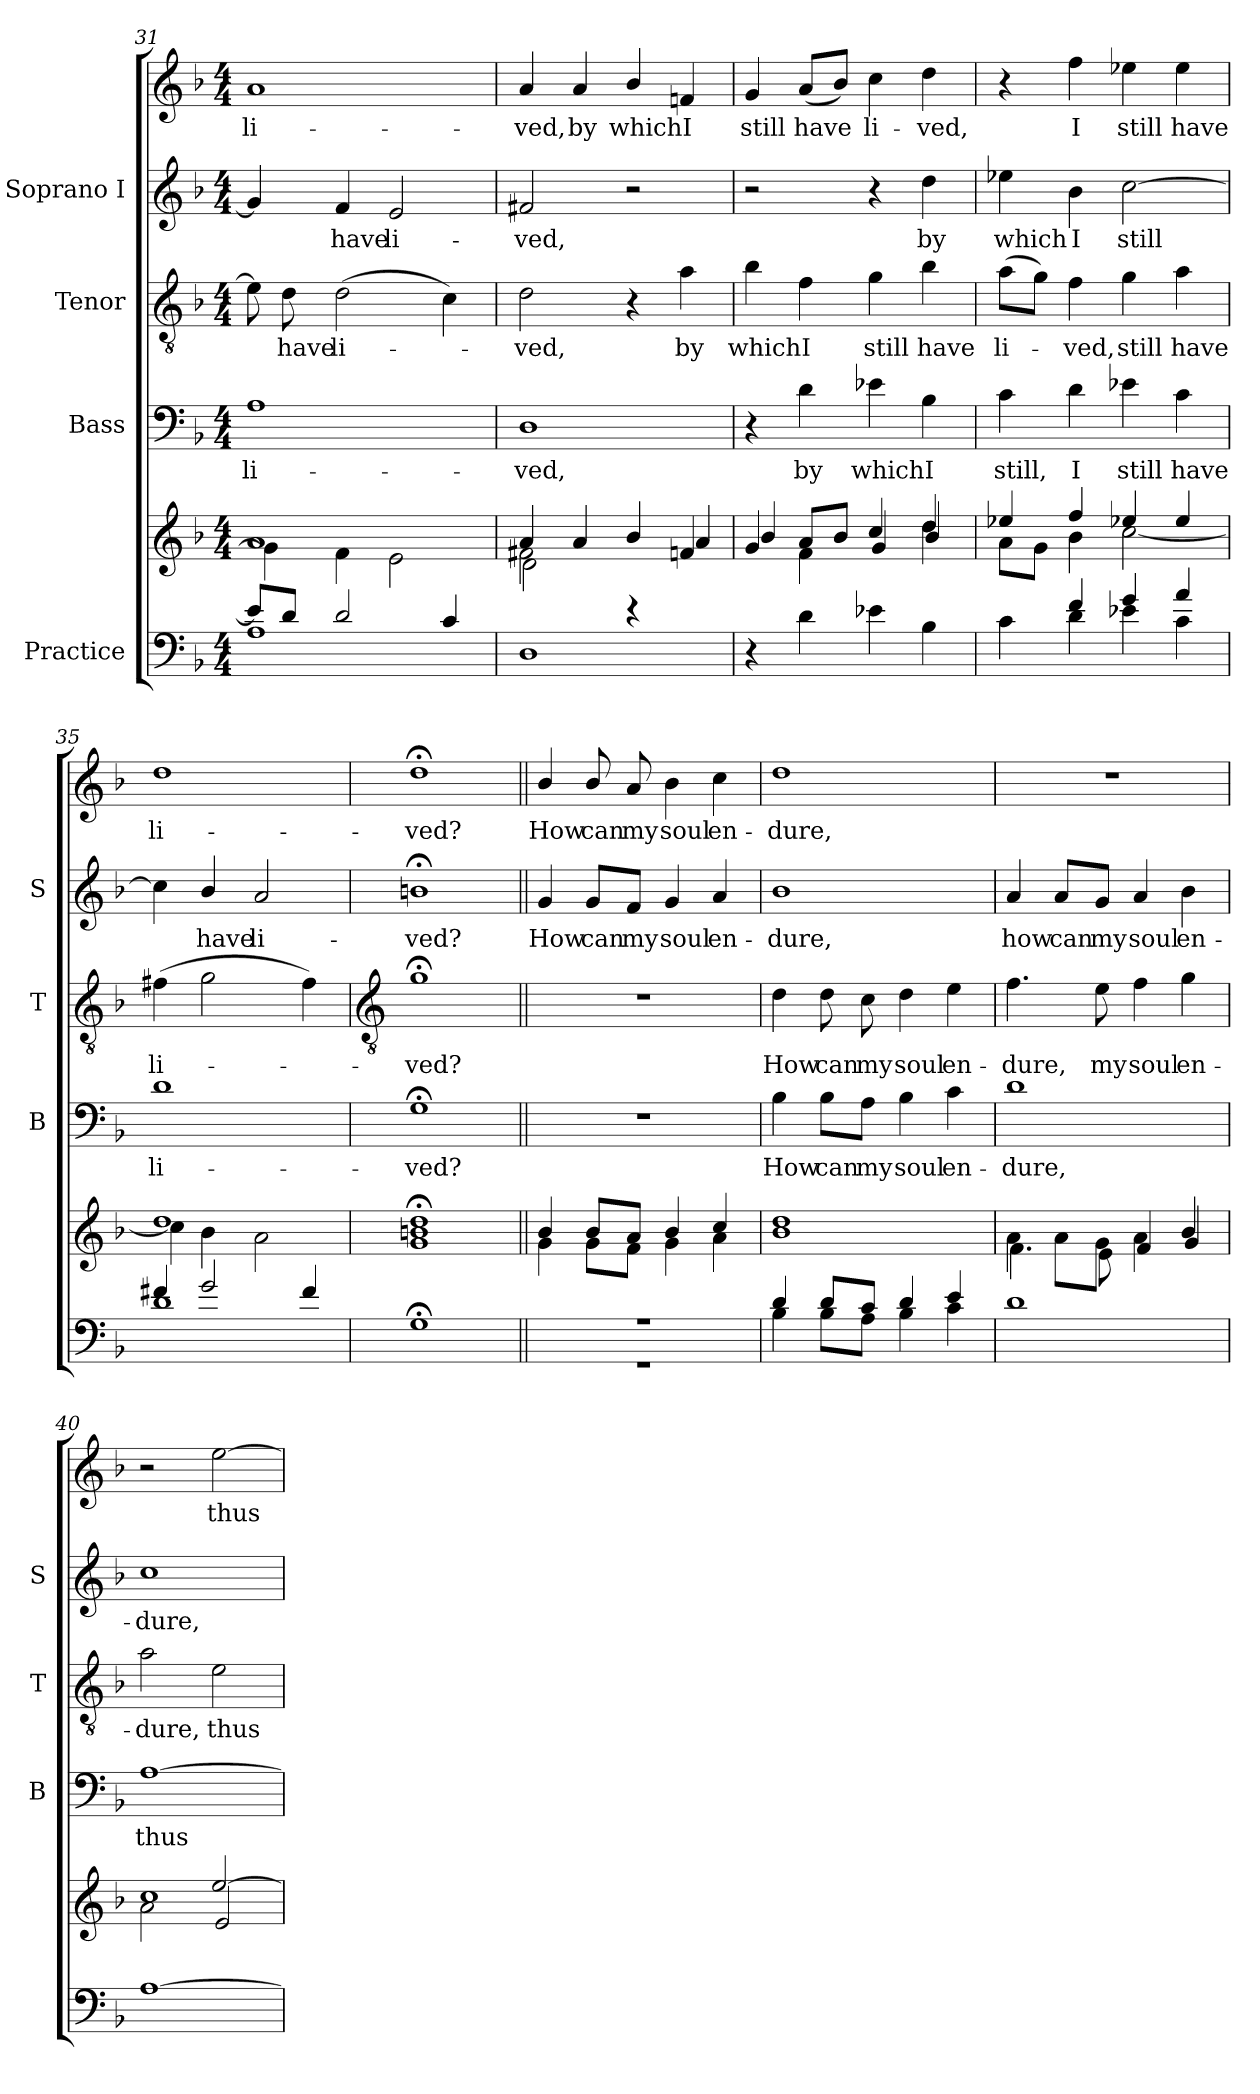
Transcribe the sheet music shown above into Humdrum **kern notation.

**kern	**kern	**kern	**text	**kern	**text	**kern	**text	**kern	**text
*part4	*part4	*part3	*part3	*part2	*part2	*part1	*part1	*part1	*part1
*staff6	*staff5	*staff4	*staff4	*staff3	*staff3	*staff2	*staff2	*staff1	*staff1
*I"Practice	*	*I"Bass	*	*I"Tenor	*	*I"Soprano I	*	*	*
*	*	*I'B	*	*I'T	*	*I'S	*	*	*
!!LO:LB:g=z
*clefF4	*clefG2	*clefF4	*	*clefGv2	*	*clefG2	*	*clefG2	*
*k[b-]	*k[b-]	*k[b-]	*	*k[b-]	*	*k[b-]	*	*k[b-]	*
*F:	*F:	*F:	*	*F:	*	*F:	*	*F:	*
*M4/4	*M4/4	*M4/4	*	*M4/4	*	*M4/4	*	*M4/4	*
=31	=31	=31	=31	=31	=31	=31	=31	=31	=31
*^	*^	*	*	*	*	*	*	*	*
!	!	!	!	!	!LO:LY:b	!	!	!	!	!	!LO:LY:b
8e/L]	1A	1a	4g\]	1A	li-	8e]	.	4g]	.	1a	li-
!	!	!	!	!	!	!	!LO:LY:b	!	!	!	!
8d/J	.	.	.	.	.	8d	have	.	.	.	.
!	!	!	!	!	!	!	!LO:LY:b	!	!LO:LY:b	!	!
2d/	.	.	4f\	.	.	(>2d	li-	4f	-have	.	.
!	!	!	!	!	!	!	!	!	!LO:LY:b	!	!
.	.	.	2e\	.	.	.	.	2e	li-	.	.
4c/	.	.	.	.	.	4c)	.	.	.	.	.
=32	=32	=32	=32	=32	=32	=32	=32	=32	=32	=32	=32
*	*	*	*^	*	*	*	*	*	*	*	*
!	!	!	!	!	!	!LO:LY:b	!	!LO:LY:b	!	!LO:LY:b	!	!LO:LY:b
2ryy	1D	4a	2f#X\	2d\	1D	-ved,	2d	ved,	2f#X	ved,	4a	-ved,
!	!	!	!	!	!	!	!	!	!	!	!	!LO:LY:b
.	.	4a	.	.	.	.	.	.	.	.	4a	by
!	!	!	!	!	!	!	!	!	!	!	!	!LO:LY:b
4r	.	4b-/	2ryy	4ryy	.	.	4r	.	2r	.	4b-/	which
!	!	!	!	!	!	!	!	!LO:LY:b	!	!	!	!LO:LY:b
4ryy	.	4fn	.	4a	.	.	4a	by	.	.	4fn	I
*v	*v	*	*	*	*	*	*	*	*	*	*	*
=33	=33	=33	=33	=33	=33	=33	=33	=33	=33	=33	=33
!	!	!	!	!	!	!	!LO:LY:b	!	!	!	!LO:LY:b
4r	4g	2ryy	4b-/	4r	.	4b-	which	2r	.	4g	still
!	!	!	!	!	!LO:LY:b	!	!LO:LY:b	!	!	!	!LO:LY:b
4d	8aL	.	4f\	4d	by	4f	I	.	.	(<8aL	have
.	8b-J	.	.	.	.	.	.	.	.	8b-J)	.
!	!	!	!	!	!LO:LY:b	!	!LO:LY:b	!	!	!	!LO:LY:b
4e-X	4cc/	4ryy	4g	4e-X	which	4g	still	4r	.	4cc	li-
!	!	!	!	!	!LO:LY:b	!	!LO:LY:b	!	!LO:LY:b	!	!LO:LY:b
4B-	4dd	4dd\	4b-	4B-	I	4b-	have	4dd	by	4dd	-ved,
=34	=34	=34	=34	=34	=34	=34	=34	=34	=34	=34	=34
*^	*	*	*	*	*	*	*	*	*	*	*
!	!	!	!	!	!	!LO:LY:b	!	!LO:LY:b	!	!LO:LY:b	!	!
4ryy	4c	4ryy	4ee-X/	8a\L	4c	still,	(>8aL	li-	4ee-X	which	4r	.
.	.	.	.	8g\J	.	.	8gJ)	.	.	.	.	.
!	!	!	!	!	!	!LO:LY:b	!	!LO:LY:b	!	!LO:LY:b	!	!LO:LY:b
4f	4d	4ff	4b-\	2.ryy	4d	I	4f	ved,	4b-	I	4ff	I
!	!	!	!	!	!	!LO:LY:b	!	!LO:LY:b	!	!LO:LY:b	!	!LO:LY:b
4g	4e-X	4ee-X/	[2cc\	.	4e-X	still	4g	still	[2cc	still	4ee-X	still
!	!	!	!	!	!	!LO:LY:b	!	!LO:LY:b	!	!	!	!LO:LY:b
4a	4c	4ee-/	.	.	4c	have	4a	have	.	.	4ee-	have
*	*	*	*v	*v	*	*	*	*	*	*	*	*
=35	=35	=35	=35	=35	=35	=35	=35	=35	=35	=35	=35
!	!	!	!	!	!LO:LY:b	!	!LO:LY:b	!	!	!	!LO:LY:b
4f#X/	1d	1dd	4cc\]	1d	li-	(>4f#X	li-	4cc]	.	1dd	li-
!	!	!	!	!	!	!	!	!	!LO:LY:b	!	!
2g/	.	.	4b-\	.	.	2g	.	4b-/	-have	.	.
!	!	!	!	!	!	!	!	!	!LO:LY:b	!	!
.	.	.	2a\	.	.	.	.	2a	li-	.	.
4f#/	.	.	.	.	.	4f#)	.	.	.	.	.
*v	*v	*	*	*	*	*	*	*	*	*	*
*	*v	*v	*	*	*	*	*	*	*	*
!!LO:LB:g=z
=36	=36	=36	=36	=36	=36	=36	=36	=36	=36
*	*	*	*	*clefGv2	*	*	*	*	*
*	*^	*	*	*	*	*	*	*	*
*	*	*^	*	*	*	*	*	*	*	*
!	!	!	!	!	!LO:LY:b	!	!LO:LY:b	!	!LO:LY:b	!	!LO:LY:b
1G;	1dd;<	1bn	1g	1G;<	-ved?	1g;<	ved?	1bn;<	ved?	1dd;<	-ved?
=37||	=37||	=37||	=37||	=37||	=37||	=37||	=37||	=37||	=37||	=37||	=37||
*^	*	*	*	*	*	*	*	*	*	*	*
!	!	!	!	!	!	!	!	!	!	!LO:LY:b	!	!LO:LY:b
*	*	*	*v	*v	*	*	*	*	*	*	*	*
1r	1r	4b-/	4g	1r	.	1r	.	4g	-How	4b-/	How
!	!	!	!	!	!	!	!	!	!LO:LY:b	!	!LO:LY:b
.	.	8b-/L	8gL	.	.	.	.	8g/L	can	8b-/	can
!	!	!	!	!	!	!	!	!	!LO:LY:b	!	!LO:LY:b
.	.	8aJ	8fJ	.	.	.	.	8f/J	my	8a	my
!	!	!	!	!	!	!	!	!	!LO:LY:b	!	!LO:LY:b
.	.	4b-/	4g	.	.	.	.	4g	soul	4b-	soul
!	!	!	!	!	!	!	!	!	!LO:LY:b	!	!LO:LY:b
.	.	4cc	4a\	.	.	.	.	4a	en-	4cc	en-
=38	=38	=38	=38	=38	=38	=38	=38	=38	=38	=38	=38
!	!	!	!	!	!LO:LY:b	!	!LO:LY:b	!	!LO:LY:b	!	!LO:LY:b
4d	4B-	1dd	1b-	4B-	How	4d	How	1b-	dure,	1dd	-dure,
!	!	!	!	!	!LO:LY:b	!	!LO:LY:b	!	!	!	!
8dL	8B-L	.	.	8B-\L	can	8d	can	.	.	.	.
!	!	!	!	!	!LO:LY:b	!	!LO:LY:b	!	!	!	!
8cJ	8AJ	.	.	8A\J	my	8c	my	.	.	.	.
!	!	!	!	!	!LO:LY:b	!	!LO:LY:b	!	!	!	!
4d	4B-	.	.	4B-	soul	4d	soul	.	.	.	.
!	!	!	!	!	!LO:LY:b	!	!LO:LY:b	!	!	!	!
4e	4c	.	.	4c	en-	4e	en-	.	.	.	.
=39	=39	=39	=39	=39	=39	=39	=39	=39	=39	=39	=39
*	*	*	*^	*	*	*	*	*	*	*	*
!	!	!	!	!	!	!LO:LY:b	!	!LO:LY:b	!	!LO:LY:b	!	!
*v	*v	*	*	*	*	*	*	*	*	*	*	*
1d	1ryy	4a	4.f\	1d	-dure,	4.f	-dure,	4a	how	1r	.
!	!	!	!	!	!	!	!	!	!LO:LY:b	!	!
.	.	8aL	.	.	.	.	.	8a/L	can	.	.
!	!	!	!	!	!	!	!LO:LY:b	!	!LO:LY:b	!	!
.	.	8gJ	8e\	.	.	8e	my	8g/J	my	.	.
!	!	!	!	!	!	!	!LO:LY:b	!	!LO:LY:b	!	!
.	.	4a	4f	.	.	4f	soul	4a	soul	.	.
!	!	!	!	!	!	!	!LO:LY:b	!	!LO:LY:b	!	!
.	.	4b-/	4g	.	.	4g	en-	4b-	en-	.	.
=40	=40	=40	=40	=40	=40	=40	=40	=40	=40	=40	=40
!	!	!	!	!	!LO:LY:b	!	!LO:LY:b	!	!LO:LY:b	!	!
[1A	2ryy	1cc\	2a\	[1A	thus	2a	-dure,	1cc	dure,	2r	.
!	!	!	!	!	!	!	!LO:LY:b	!	!	!	!LO:LY:b
.	[2ee/	.	2e	.	.	2e	thus	.	.	[2ee	-thus
*	*v	*v	*v	*	*	*	*	*	*	*	*
=	=	=	=	=	=	=	=	=	=
*-	*-	*-	*-	*-	*-	*-	*-	*-	*-
